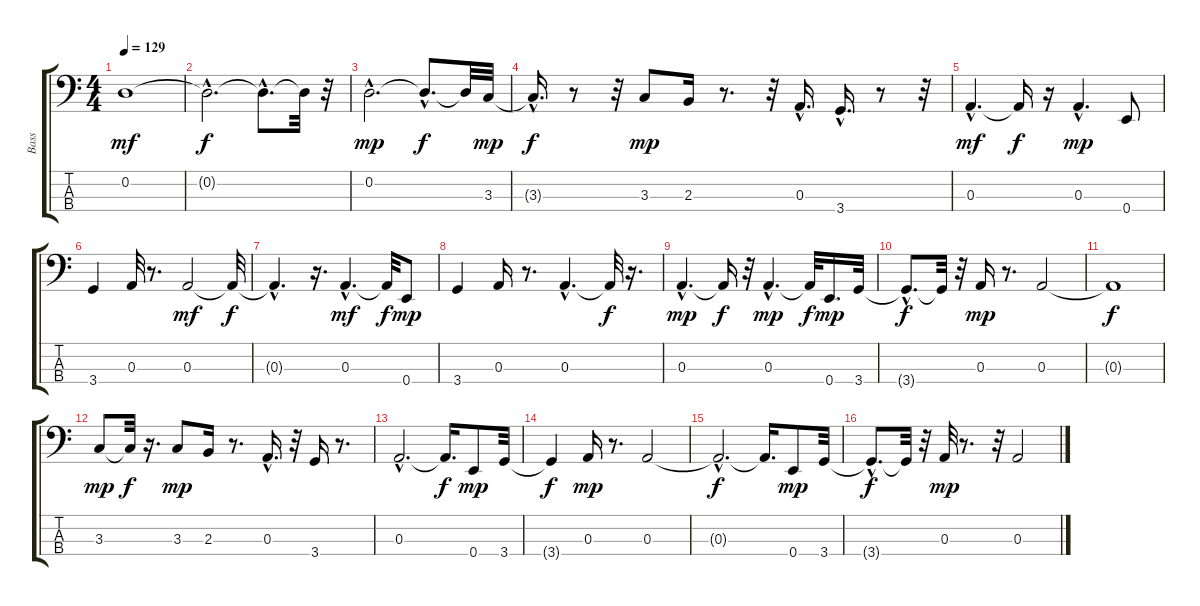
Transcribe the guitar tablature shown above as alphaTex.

\track ("Bass" "Bass") {instrument fretlessbass}
\staff {score tabs}
\tuning (G2 D2 A1 E1) {hide}
\ts (4 4)
\tempo 129
\clef f4
\ks c
0.2.1{dy mf} |
0.2{hac t}.2{d dy f} 0.2{hac t}.8{d} 0.2{t}.32 r.32 |
0.2{hac}.2{d dy mp} 0.2{hac t}.8{d dy f} 0.2{t}.32 3.3.32{dy mp} |
3.3{hac t}.16{d dy f} r.8 r.32 3.3.8{dy mp} 2.3.16 r.8{d} r.32 0.3{hac}.16{d} 3.4{hac}.16{d} r.8 r.32 |
0.3{hac}.4{d dy mf} 0.3{t}.16{dy f} r.16 0.3{hac}.4{d dy mp} 0.4.8 |
3.4.4 0.3.32 r.8{d} 0.3.2{dy mf} 0.3{t}.32{dy f} |
0.3{hac t}.4{d} r.16{d} 0.3{hac}.4{d dy mf} 0.3{t}.32{dy f} 0.4.8{dy mp} |
3.4.4 0.3.16 r.8{d} 0.3{hac}.4{d} 0.3{t}.32{dy f} r.16{d} |
0.3{hac}.4{d dy mp} 0.3{t}.16{dy f} r.32 0.3{hac}.4{d dy mp} 0.3{t}.32{dy f} 0.4.16{d dy mp} 3.4.32 |
3.4{hac t}.8{d dy f} 3.4{t}.32 r.32 0.3.16{dy mp} r.8{d} 0.3.2 |
0.3{t}.1{dy f} |
3.3.8{dy mp} 3.3{t}.32{dy f} r.16{d} 3.3.8{dy mp} 2.3.16 r.8{d} 0.3{hac}.16{d} r.32 3.4.16 r.8{d} |
0.3{hac}.2{d} 0.3{t}.16{d dy f} 0.4.8{dy mp} 3.4.32 |
3.4{t}.4{dy f} 0.3.16{dy mp} r.8{d} 0.3.2 |
0.3{hac t}.2{d dy f} 0.3{t}.16{d} 0.4.8{dy mp} 3.4.32 |
3.4{hac t}.8{d dy f} 3.4{t}.32 r.32 0.3.32{dy mp} r.8{d} r.32 0.3.2
